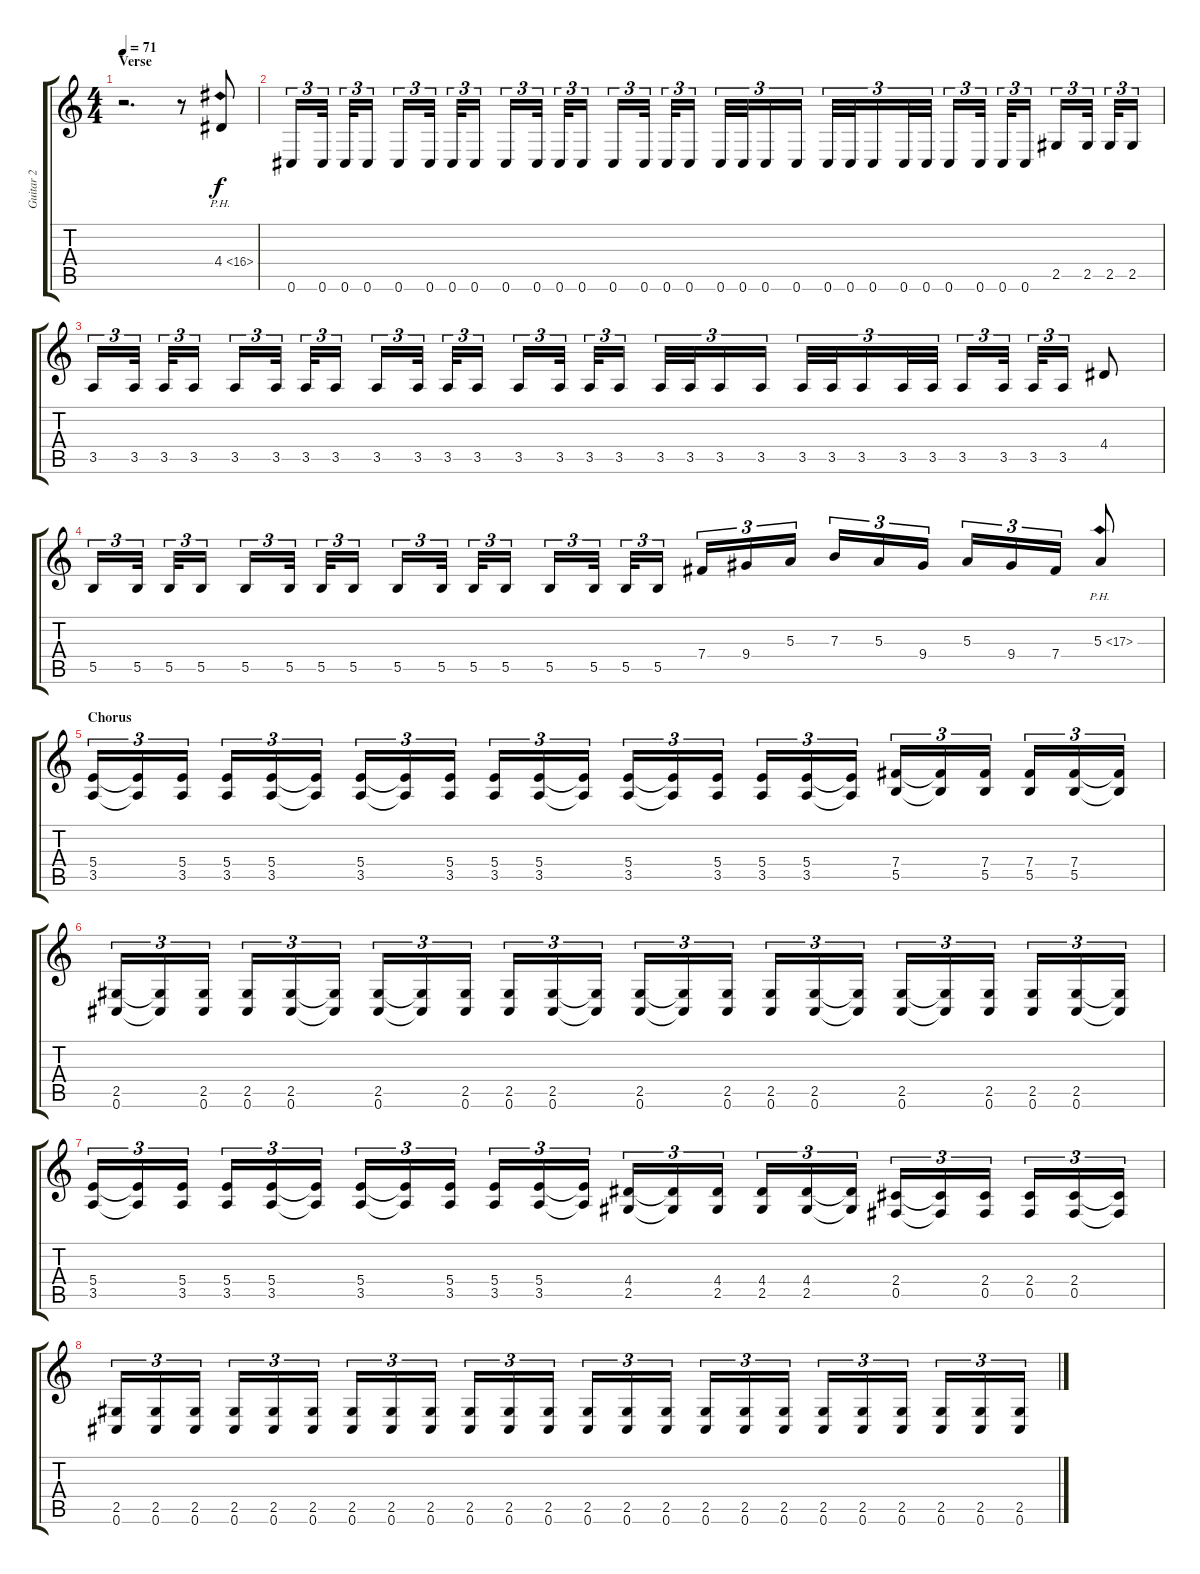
\track ("Guitar 2" "Guitar 2") {instrument distortionguitar}
\staff {score tabs}
\tuning (Db4 Ab3 E3 B2 Gb2 Db2) {hide}
\ts (4 4)
\section ("" "Verse")
\tempo 71
\clef g2
\ks c
r.2{d dy f} r.8 4.4{ph 12}.8{volume 12} |
0.6.16{tu (3 2)} 0.6.32{tu (3 2)} 0.6.32{tu (3 2)} 0.6.16{tu (3 2)} 0.6.16{tu (3 2)} 0.6.32{tu (3 2)} 0.6.32{tu (3 2)} 0.6.16{tu (3 2)} 0.6.16{tu (3 2)} 0.6.32{tu (3 2)} 0.6.32{tu (3 2)} 0.6.16{tu (3 2)} 0.6.16{tu (3 2)} 0.6.32{tu (3 2)} 0.6.32{tu (3 2)} 0.6.16{tu (3 2)} 0.6.32{tu (3 2)} 0.6.32{tu (3 2)} 0.6.16{tu (3 2)} 0.6.16{tu (3 2)} 0.6.32{tu (3 2)} 0.6.32{tu (3 2)} 0.6.16{tu (3 2)} 0.6.32{tu (3 2)} 0.6.32{tu (3 2)} 0.6.16{tu (3 2)} 0.6.32{tu (3 2)} 0.6.32{tu (3 2)} 0.6.16{tu (3 2)} 2.5.16{tu (3 2)} 2.5.32{tu (3 2)} 2.5.32{tu (3 2)} 2.5.16{tu (3 2)} |
3.5.16{tu (3 2)} 3.5.32{tu (3 2)} 3.5.32{tu (3 2)} 3.5.16{tu (3 2)} 3.5.16{tu (3 2)} 3.5.32{tu (3 2)} 3.5.32{tu (3 2)} 3.5.16{tu (3 2)} 3.5.16{tu (3 2)} 3.5.32{tu (3 2)} 3.5.32{tu (3 2)} 3.5.16{tu (3 2)} 3.5.16{tu (3 2)} 3.5.32{tu (3 2)} 3.5.32{tu (3 2)} 3.5.16{tu (3 2)} 3.5.32{tu (3 2)} 3.5.32{tu (3 2)} 3.5.16{tu (3 2)} 3.5.16{tu (3 2)} 3.5.32{tu (3 2)} 3.5.32{tu (3 2)} 3.5.16{tu (3 2)} 3.5.32{tu (3 2)} 3.5.32{tu (3 2)} 3.5.16{tu (3 2)} 3.5.32{tu (3 2)} 3.5.32{tu (3 2)} 3.5.16{tu (3 2)} 4.4.8 |
5.5.16{tu (3 2)} 5.5.32{tu (3 2)} 5.5.32{tu (3 2)} 5.5.16{tu (3 2)} 5.5.16{tu (3 2)} 5.5.32{tu (3 2)} 5.5.32{tu (3 2)} 5.5.16{tu (3 2)} 5.5.16{tu (3 2)} 5.5.32{tu (3 2)} 5.5.32{tu (3 2)} 5.5.16{tu (3 2)} 5.5.16{tu (3 2)} 5.5.32{tu (3 2)} 5.5.32{tu (3 2)} 5.5.16{tu (3 2)} 7.4.16{tu (3 2) volume 14} 9.4.16{tu (3 2)} 5.3.16{tu (3 2)} 7.3.16{tu (3 2)} 5.3.16{tu (3 2)} 9.4.16{tu (3 2)} 5.3.16{tu (3 2)} 9.4.16{tu (3 2)} 7.4.16{tu (3 2)} 5.3{ph 12}.8 |
\section ("" "Chorus")
(5.4 3.5).16{tu (3 2)} (5.4{t} 3.5{t}).16{tu (3 2)} (5.4 3.5).16{tu (3 2)} (5.4 3.5).16{tu (3 2)} (5.4 3.5).16{tu (3 2)} (5.4{t} 3.5{t}).16{tu (3 2)} (5.4 3.5).16{tu (3 2)} (5.4{t} 3.5{t}).16{tu (3 2)} (5.4 3.5).16{tu (3 2)} (5.4 3.5).16{tu (3 2)} (5.4 3.5).16{tu (3 2)} (5.4{t} 3.5{t}).16{tu (3 2)} (5.4 3.5).16{tu (3 2)} (5.4{t} 3.5{t}).16{tu (3 2)} (5.4 3.5).16{tu (3 2)} (5.4 3.5).16{tu (3 2)} (5.4 3.5).16{tu (3 2)} (5.4{t} 3.5{t}).16{tu (3 2)} (7.4 5.5).16{tu (3 2)} (7.4{t} 5.5{t}).16{tu (3 2)} (7.4 5.5).16{tu (3 2)} (7.4 5.5).16{tu (3 2)} (7.4 5.5).16{tu (3 2)} (7.4{t} 5.5{t}).16{tu (3 2)} |
(2.5 0.6).16{tu (3 2)} (2.5{t} 0.6{t}).16{tu (3 2)} (2.5 0.6).16{tu (3 2)} (2.5 0.6).16{tu (3 2)} (2.5 0.6).16{tu (3 2)} (2.5{t} 0.6{t}).16{tu (3 2)} (2.5 0.6).16{tu (3 2)} (2.5{t} 0.6{t}).16{tu (3 2)} (2.5 0.6).16{tu (3 2)} (2.5 0.6).16{tu (3 2)} (2.5 0.6).16{tu (3 2)} (2.5{t} 0.6{t}).16{tu (3 2)} (2.5 0.6).16{tu (3 2)} (2.5{t} 0.6{t}).16{tu (3 2)} (2.5 0.6).16{tu (3 2)} (2.5 0.6).16{tu (3 2)} (2.5 0.6).16{tu (3 2)} (2.5{t} 0.6{t}).16{tu (3 2)} (2.5 0.6).16{tu (3 2)} (2.5{t} 0.6{t}).16{tu (3 2)} (2.5 0.6).16{tu (3 2)} (2.5 0.6).16{tu (3 2)} (2.5 0.6).16{tu (3 2)} (2.5{t} 0.6{t}).16{tu (3 2)} |
(5.4 3.5).16{tu (3 2)} (5.4{t} 3.5{t}).16{tu (3 2)} (5.4 3.5).16{tu (3 2)} (5.4 3.5).16{tu (3 2)} (5.4 3.5).16{tu (3 2)} (5.4{t} 3.5{t}).16{tu (3 2)} (5.4 3.5).16{tu (3 2)} (5.4{t} 3.5{t}).16{tu (3 2)} (5.4 3.5).16{tu (3 2)} (5.4 3.5).16{tu (3 2)} (5.4 3.5).16{tu (3 2)} (5.4{t} 3.5{t}).16{tu (3 2)} (4.4 2.5).16{tu (3 2)} (4.4{t} 2.5{t}).16{tu (3 2)} (4.4 2.5).16{tu (3 2)} (4.4 2.5).16{tu (3 2)} (4.4 2.5).16{tu (3 2)} (4.4{t} 2.5{t}).16{tu (3 2)} (2.4 0.5).16{tu (3 2)} (2.4{t} 0.5{t}).16{tu (3 2)} (2.4 0.5).16{tu (3 2)} (2.4 0.5).16{tu (3 2)} (2.4 0.5).16{tu (3 2)} (2.4{t} 0.5{t}).16{tu (3 2)} |
(2.5 0.6).16{tu (3 2)} (2.5 0.6).16{tu (3 2)} (2.5 0.6).16{tu (3 2)} (2.5 0.6).16{tu (3 2)} (2.5 0.6).16{tu (3 2)} (2.5 0.6).16{tu (3 2)} (2.5 0.6).16{tu (3 2)} (2.5 0.6).16{tu (3 2)} (2.5 0.6).16{tu (3 2)} (2.5 0.6).16{tu (3 2)} (2.5 0.6).16{tu (3 2)} (2.5 0.6).16{tu (3 2)} (2.5 0.6).16{tu (3 2)} (2.5 0.6).16{tu (3 2)} (2.5 0.6).16{tu (3 2)} (2.5 0.6).16{tu (3 2)} (2.5 0.6).16{tu (3 2)} (2.5 0.6).16{tu (3 2)} (2.5 0.6).16{tu (3 2)} (2.5 0.6).16{tu (3 2)} (2.5 0.6).16{tu (3 2)} (2.5 0.6).16{tu (3 2)} (2.5 0.6).16{tu (3 2)} (2.5 0.6).16{tu (3 2)}
